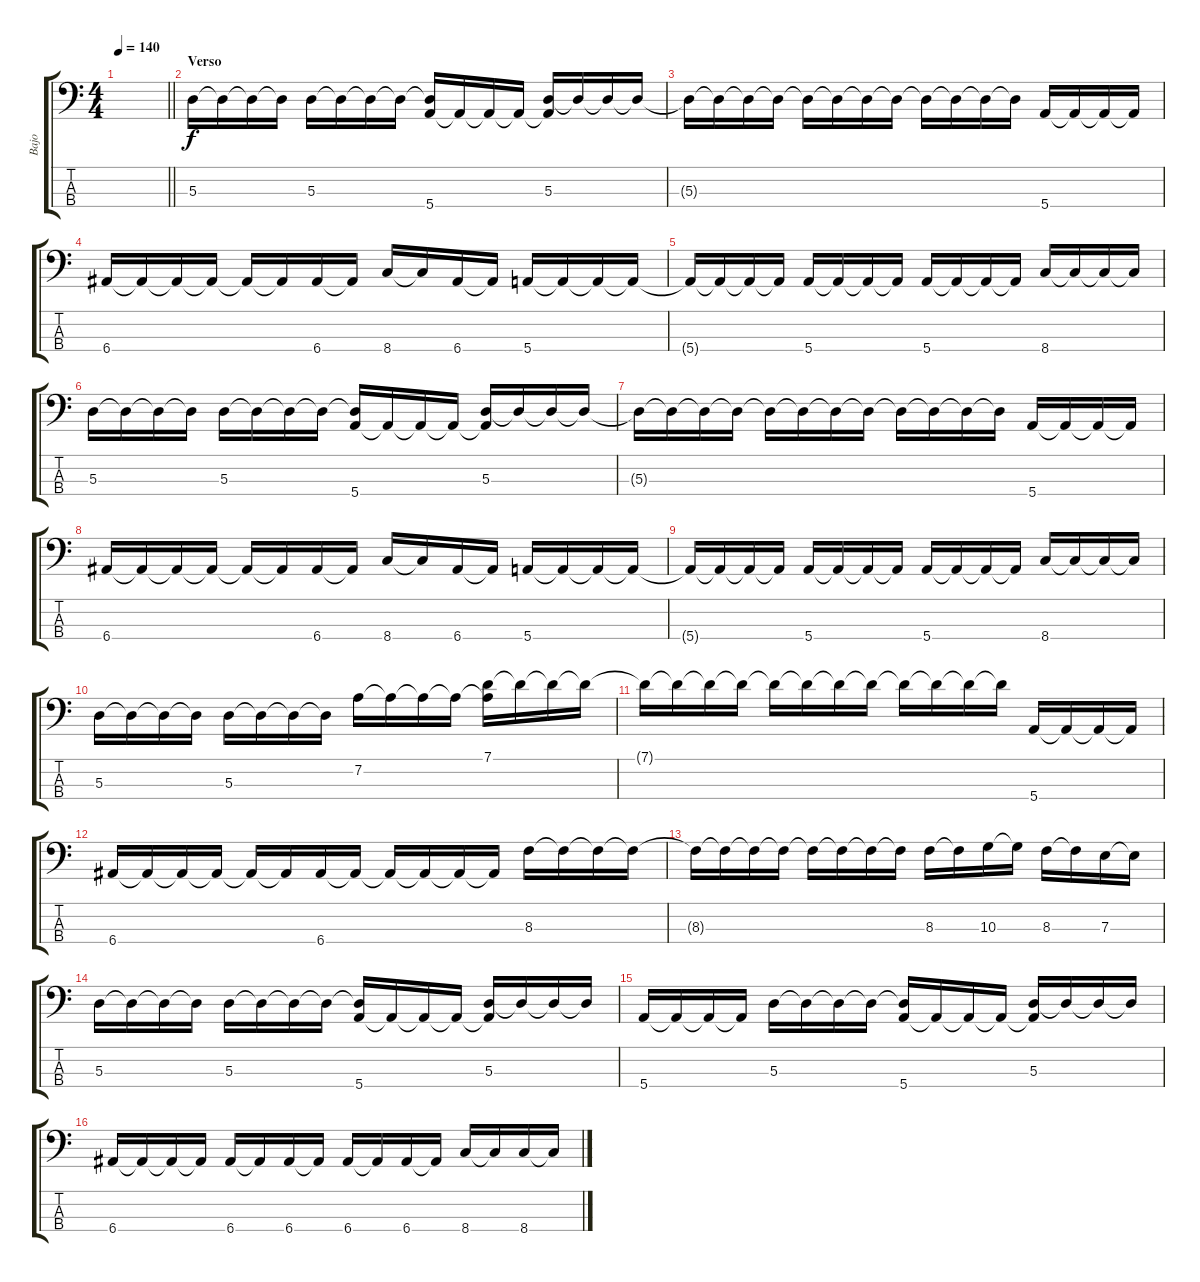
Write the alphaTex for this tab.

\track ("Bajo" "Bajo") {instrument electricbasspick}
\staff {score tabs}
\tuning (G2 D2 A1 E1) {hide}
\ts (4 4)
\tempo 140
\clef f4
\barLineRight lightlight
\ks c
|
\section ("" "Verso")
5.3.16 5.3{t}.16 5.3{t}.16 5.3{t}.16 5.3.16 5.3{t}.16 5.3{t}.16 5.3{t}.16 (5.3{t} 5.4).16 5.4{t}.16 5.4{t}.16 5.4{t}.16 (5.3 5.4{t}).16 5.3{t}.16 5.3{t}.16 5.3{t}.16 |
5.3{t}.16 5.3{t}.16 5.3{t}.16 5.3{t}.16 5.3{t}.16 5.3{t}.16 5.3{t}.16 5.3{t}.16 5.3{t}.16 5.3{t}.16 5.3{t}.16 5.3{t}.16 5.4.16 5.4{t}.16 5.4{t}.16 5.4{t}.16 |
6.4.16 6.4{t}.16 6.4{t}.16 6.4{t}.16 6.4{t}.16 6.4{t}.16 6.4.16 6.4{t}.16 8.4.16 8.4{t}.16 6.4.16 6.4{t}.16 5.4.16 5.4{t}.16 5.4{t}.16 5.4{t}.16 |
5.4{t}.16 5.4{t}.16 5.4{t}.16 5.4{t}.16 5.4.16 5.4{t}.16 5.4{t}.16 5.4{t}.16 5.4.16 5.4{t}.16 5.4{t}.16 5.4{t}.16 8.4.16 8.4{t}.16 8.4{t}.16 8.4{t}.16 |
5.3.16 5.3{t}.16 5.3{t}.16 5.3{t}.16 5.3.16 5.3{t}.16 5.3{t}.16 5.3{t}.16 (5.3{t} 5.4).16 5.4{t}.16 5.4{t}.16 5.4{t}.16 (5.3 5.4{t}).16 5.3{t}.16 5.3{t}.16 5.3{t}.16 |
5.3{t}.16 5.3{t}.16 5.3{t}.16 5.3{t}.16 5.3{t}.16 5.3{t}.16 5.3{t}.16 5.3{t}.16 5.3{t}.16 5.3{t}.16 5.3{t}.16 5.3{t}.16 5.4.16 5.4{t}.16 5.4{t}.16 5.4{t}.16 |
6.4.16 6.4{t}.16 6.4{t}.16 6.4{t}.16 6.4{t}.16 6.4{t}.16 6.4.16 6.4{t}.16 8.4.16 8.4{t}.16 6.4.16 6.4{t}.16 5.4.16 5.4{t}.16 5.4{t}.16 5.4{t}.16 |
5.4{t}.16 5.4{t}.16 5.4{t}.16 5.4{t}.16 5.4.16 5.4{t}.16 5.4{t}.16 5.4{t}.16 5.4.16 5.4{t}.16 5.4{t}.16 5.4{t}.16 8.4.16 8.4{t}.16 8.4{t}.16 8.4{t}.16 |
5.3.16 5.3{t}.16 5.3{t}.16 5.3{t}.16 5.3.16 5.3{t}.16 5.3{t}.16 5.3{t}.16 7.2.16 7.2{t}.16 7.2{t}.16 7.2{t}.16 (7.1 7.2{t}).16 7.1{t}.16 7.1{t}.16 7.1{t}.16 |
7.1{t}.16 7.1{t}.16 7.1{t}.16 7.1{t}.16 7.1{t}.16 7.1{t}.16 7.1{t}.16 7.1{t}.16 7.1{t}.16 7.1{t}.16 7.1{t}.16 7.1{t}.16 5.4.16 5.4{t}.16 5.4{t}.16 5.4{t}.16 |
6.4.16 6.4{t}.16 6.4{t}.16 6.4{t}.16 6.4{t}.16 6.4{t}.16 6.4.16 6.4{t}.16 6.4{t}.16 6.4{t}.16 6.4{t}.16 6.4{t}.16 8.3.16 8.3{t}.16 8.3{t}.16 8.3{t}.16 |
8.3{t}.16 8.3{t}.16 8.3{t}.16 8.3{t}.16 8.3{t}.16 8.3{t}.16 8.3{t}.16 8.3{t}.16 8.3.16 8.3{t}.16 10.3.16 10.3{t}.16 8.3.16 8.3{t}.16 7.3.16 7.3{t}.16 |
5.3.16 5.3{t}.16 5.3{t}.16 5.3{t}.16 5.3.16 5.3{t}.16 5.3{t}.16 5.3{t}.16 (5.3{t} 5.4).16 5.4{t}.16 5.4{t}.16 5.4{t}.16 (5.3 5.4{t}).16 5.3{t}.16 5.3{t}.16 5.3{t}.16 |
5.4.16 5.4{t}.16 5.4{t}.16 5.4{t}.16 5.3.16 5.3{t}.16 5.3{t}.16 5.3{t}.16 (5.3{t} 5.4).16 5.4{t}.16 5.4{t}.16 5.4{t}.16 (5.3 5.4{t}).16 5.3{t}.16 5.3{t}.16 5.3{t}.16 |
6.4.16 6.4{t}.16 6.4{t}.16 6.4{t}.16 6.4.16 6.4{t}.16 6.4.16 6.4{t}.16 6.4.16 6.4{t}.16 6.4.16 6.4{t}.16 8.4.16 8.4{t}.16 8.4.16 8.4{t}.16
